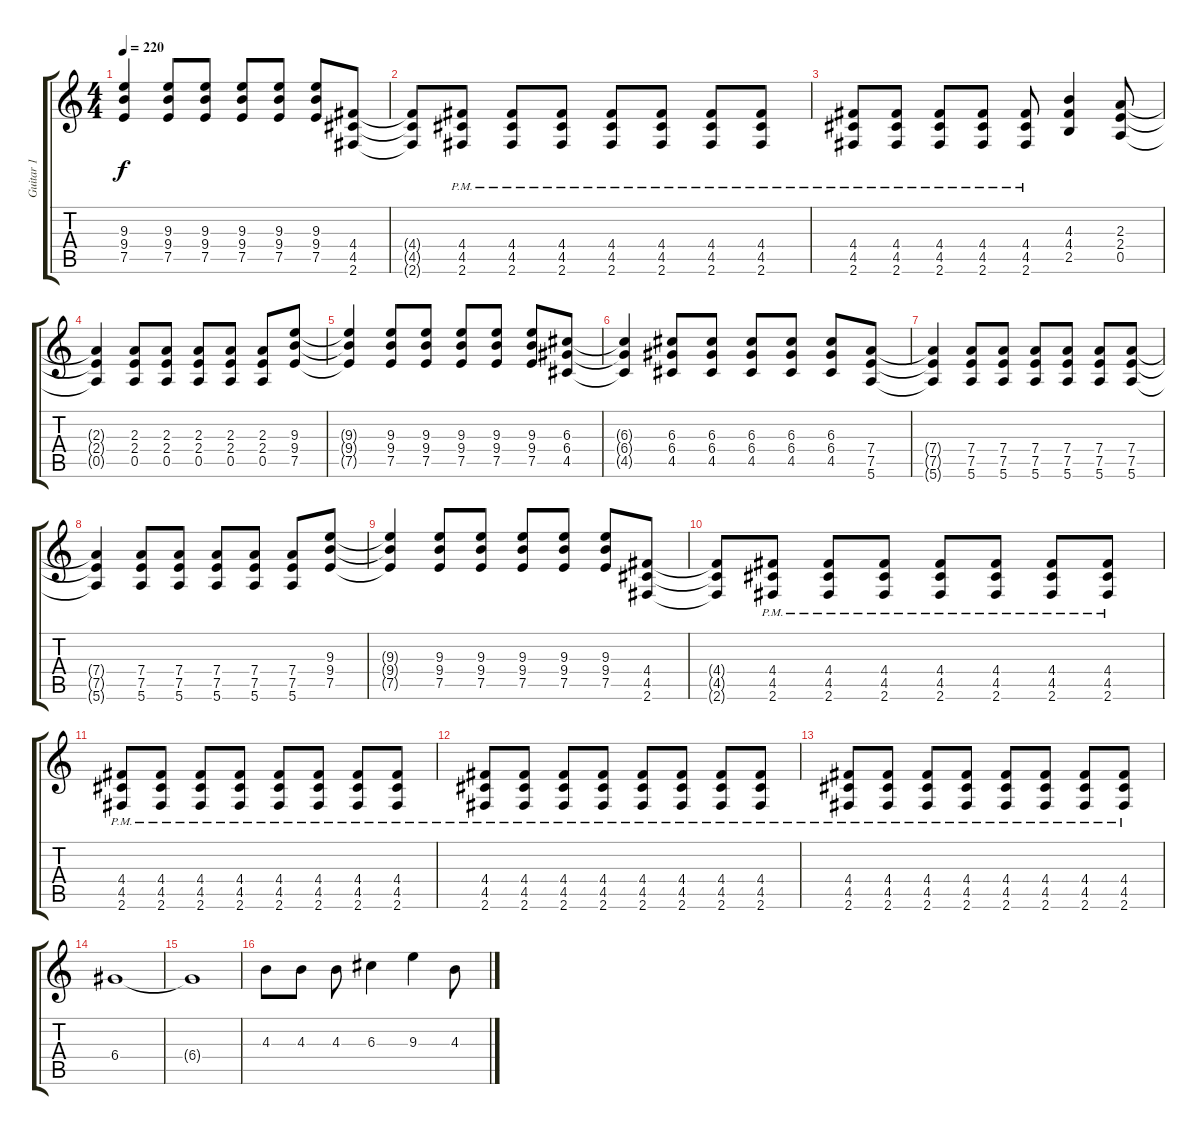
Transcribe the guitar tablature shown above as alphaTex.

\track ("Guitar 1" "Guitar 1") {instrument distortionguitar}
\staff {score tabs}
\tuning (E4 B3 G3 D3 A2 E2) {hide}
\ts (4 4)
\tempo 220
\clef g2
\ks c
(9.3{t} 9.4{t} 7.5{t}).4{dy f} (9.3 9.4 7.5).8 (9.3 9.4 7.5).8 (9.3 9.4 7.5).8 (9.3 9.4 7.5).8 (9.3 9.4 7.5).8 (4.4 4.5 2.6).8 |
(4.4{t} 4.5{t} 2.6{t}).8 (4.4{pm} 4.5{pm} 2.6{pm}).8 (4.4{pm} 4.5{pm} 2.6{pm}).8 (4.4{pm} 4.5{pm} 2.6{pm}).8 (4.4{pm} 4.5{pm} 2.6{pm}).8 (4.4{pm} 4.5{pm} 2.6{pm}).8 (4.4{pm} 4.5{pm} 2.6{pm}).8 (4.4{pm} 4.5{pm} 2.6{pm}).8 |
(4.4{pm} 4.5{pm} 2.6{pm}).8 (4.4{pm} 4.5{pm} 2.6{pm}).8 (4.4{pm} 4.5{pm} 2.6{pm}).8 (4.4{pm} 4.5{pm} 2.6{pm}).8 (4.4{pm} 4.5{pm} 2.6{pm}).8 (4.3 4.4 2.5).4 (2.3 2.4 0.5).8 |
(2.3{t} 2.4{t} 0.5{t}).4 (2.3 2.4 0.5).8 (2.3 2.4 0.5).8 (2.3 2.4 0.5).8 (2.3 2.4 0.5).8 (2.3 2.4 0.5).8 (9.3 9.4 7.5).8 |
(9.3{t} 9.4{t} 7.5{t}).4 (9.3 9.4 7.5).8 (9.3 9.4 7.5).8 (9.3 9.4 7.5).8 (9.3 9.4 7.5).8 (9.3 9.4 7.5).8 (6.3 6.4 4.5).8 |
(6.3{t} 6.4{t} 4.5{t}).4 (6.3 6.4 4.5).8 (6.3 6.4 4.5).8 (6.3 6.4 4.5).8 (6.3 6.4 4.5).8 (6.3 6.4 4.5).8 (7.4 7.5 5.6).8 |
(7.4{t} 7.5{t} 5.6{t}).4 (7.4 7.5 5.6).8 (7.4 7.5 5.6).8 (7.4 7.5 5.6).8 (7.4 7.5 5.6).8 (7.4 7.5 5.6).8 (7.4 7.5 5.6).8 |
(7.4{t} 7.5{t} 5.6{t}).4 (7.4 7.5 5.6).8 (7.4 7.5 5.6).8 (7.4 7.5 5.6).8 (7.4 7.5 5.6).8 (7.4 7.5 5.6).8 (9.3 9.4 7.5).8 |
(9.3{t} 9.4{t} 7.5{t}).4 (9.3 9.4 7.5).8 (9.3 9.4 7.5).8 (9.3 9.4 7.5).8 (9.3 9.4 7.5).8 (9.3 9.4 7.5).8 (4.4 4.5 2.6).8 |
(4.4{t} 4.5{t} 2.6{t}).8 (4.4{pm} 4.5{pm} 2.6{pm}).8 (4.4{pm} 4.5{pm} 2.6{pm}).8 (4.4{pm} 4.5{pm} 2.6{pm}).8 (4.4{pm} 4.5{pm} 2.6{pm}).8 (4.4{pm} 4.5{pm} 2.6{pm}).8 (4.4{pm} 4.5{pm} 2.6{pm}).8 (4.4{pm} 4.5{pm} 2.6{pm}).8 |
(4.4{pm} 4.5{pm} 2.6{pm}).8 (4.4{pm} 4.5{pm} 2.6{pm}).8 (4.4{pm} 4.5{pm} 2.6{pm}).8 (4.4{pm} 4.5{pm} 2.6{pm}).8 (4.4{pm} 4.5{pm} 2.6{pm}).8 (4.4{pm} 4.5{pm} 2.6{pm}).8 (4.4{pm} 4.5{pm} 2.6{pm}).8 (4.4{pm} 4.5{pm} 2.6{pm}).8 |
(4.4{pm} 4.5{pm} 2.6{pm}).8 (4.4{pm} 4.5{pm} 2.6{pm}).8 (4.4{pm} 4.5{pm} 2.6{pm}).8 (4.4{pm} 4.5{pm} 2.6{pm}).8 (4.4{pm} 4.5{pm} 2.6{pm}).8 (4.4{pm} 4.5{pm} 2.6{pm}).8 (4.4{pm} 4.5{pm} 2.6{pm}).8 (4.4{pm} 4.5{pm} 2.6{pm}).8 |
(4.4{pm} 4.5{pm} 2.6{pm}).8 (4.4{pm} 4.5{pm} 2.6{pm}).8 (4.4{pm} 4.5{pm} 2.6{pm}).8 (4.4{pm} 4.5{pm} 2.6{pm}).8 (4.4{pm} 4.5{pm} 2.6{pm}).8 (4.4{pm} 4.5{pm} 2.6{pm}).8 (4.4{pm} 4.5{pm} 2.6{pm}).8 (4.4{pm} 4.5{pm} 2.6{pm}).8 |
6.4.1 |
6.4{t}.1 |
4.3.8 4.3.8 4.3.8 6.3.4 9.3.4 4.3.8
